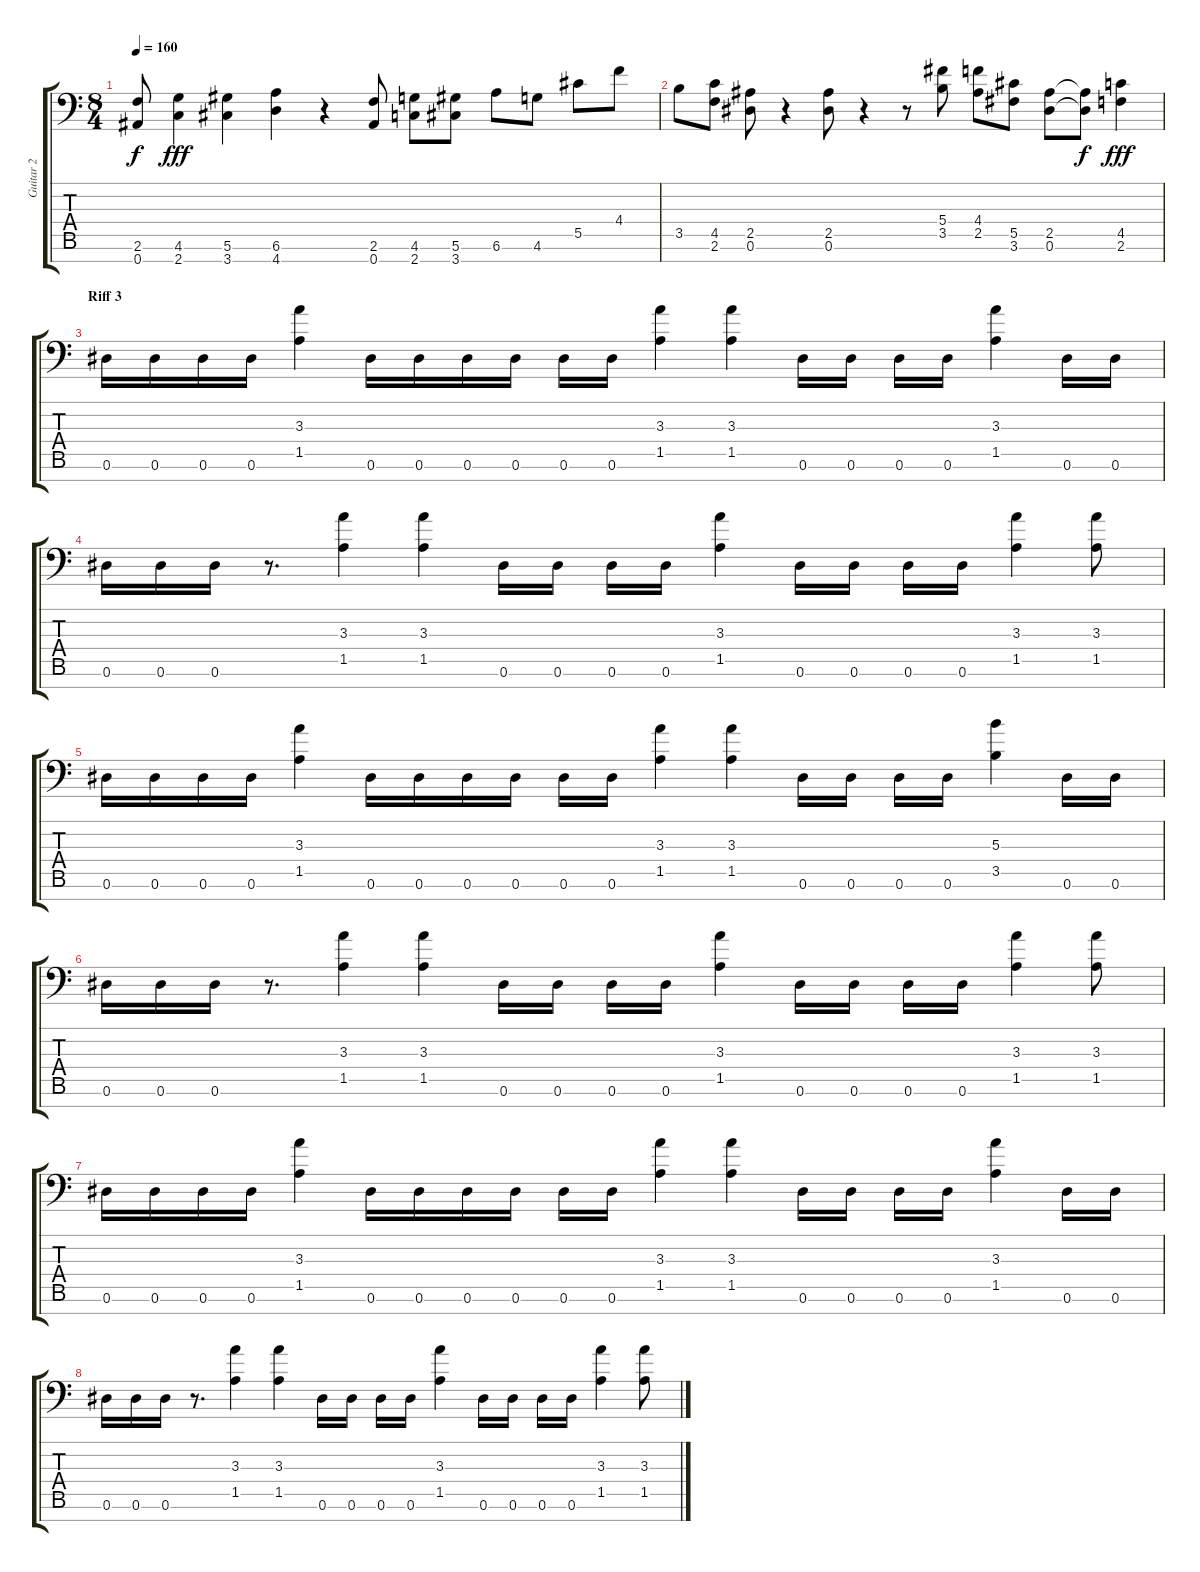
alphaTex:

\track ("Guitar 2" "Guitar 2") {instrument distortionguitar}
\staff {score tabs}
\tuning (Eb4 Bb3 Gb3 Db3 Ab2 Eb2 Bb1) {hide}
\ts (8 4)
\tempo 160
\clef f4
\ks c
(2.6{t} 0.7{t}).8{dy f} (4.6 2.7).4{dy fff} (5.6 3.7).4 (6.6 4.7).4 r.4 (2.6 0.7).8 (4.6 2.7).8 (5.6 3.7).8 6.6.8 4.6.8 5.5.8 4.4.8 |
3.5.8 (4.5 2.6).8 (2.5 0.6).8 r.4 (2.5 0.6).8 r.4 r.8 (5.4 3.5).8 (4.4 2.5).8 (5.5 3.6).8 (2.5 0.6).8 (2.5{t} 0.6{t}).8{dy f} (4.5 2.6).4{dy fff} |
\section ("" "Riff 3")
0.6.16 0.6.16 0.6.16 0.6.16 (3.3 1.5).4 0.6.16 0.6.16 0.6.16 0.6.16 0.6.16 0.6.16 (3.3 1.5).4 (3.3 1.5).4 0.6.16 0.6.16 0.6.16 0.6.16 (3.3 1.5).4 0.6.16 0.6.16 |
0.6.16 0.6.16 0.6.16 r.8{d} (3.3 1.5).4 (3.3 1.5).4 0.6.16 0.6.16 0.6.16 0.6.16 (3.3 1.5).4 0.6.16 0.6.16 0.6.16 0.6.16 (3.3 1.5).4 (3.3 1.5).8 |
0.6.16 0.6.16 0.6.16 0.6.16 (3.3 1.5).4 0.6.16 0.6.16 0.6.16 0.6.16 0.6.16 0.6.16 (3.3 1.5).4 (3.3 1.5).4 0.6.16 0.6.16 0.6.16 0.6.16 (5.3 3.5).4 0.6.16 0.6.16 |
0.6.16 0.6.16 0.6.16 r.8{d} (3.3 1.5).4 (3.3 1.5).4 0.6.16 0.6.16 0.6.16 0.6.16 (3.3 1.5).4 0.6.16 0.6.16 0.6.16 0.6.16 (3.3 1.5).4 (3.3 1.5).8 |
0.6.16 0.6.16 0.6.16 0.6.16 (3.3 1.5).4 0.6.16 0.6.16 0.6.16 0.6.16 0.6.16 0.6.16 (3.3 1.5).4 (3.3 1.5).4 0.6.16 0.6.16 0.6.16 0.6.16 (3.3 1.5).4 0.6.16 0.6.16 |
0.6.16 0.6.16 0.6.16 r.8{d} (3.3 1.5).4 (3.3 1.5).4 0.6.16 0.6.16 0.6.16 0.6.16 (3.3 1.5).4 0.6.16 0.6.16 0.6.16 0.6.16 (3.3 1.5).4 (3.3 1.5).8
